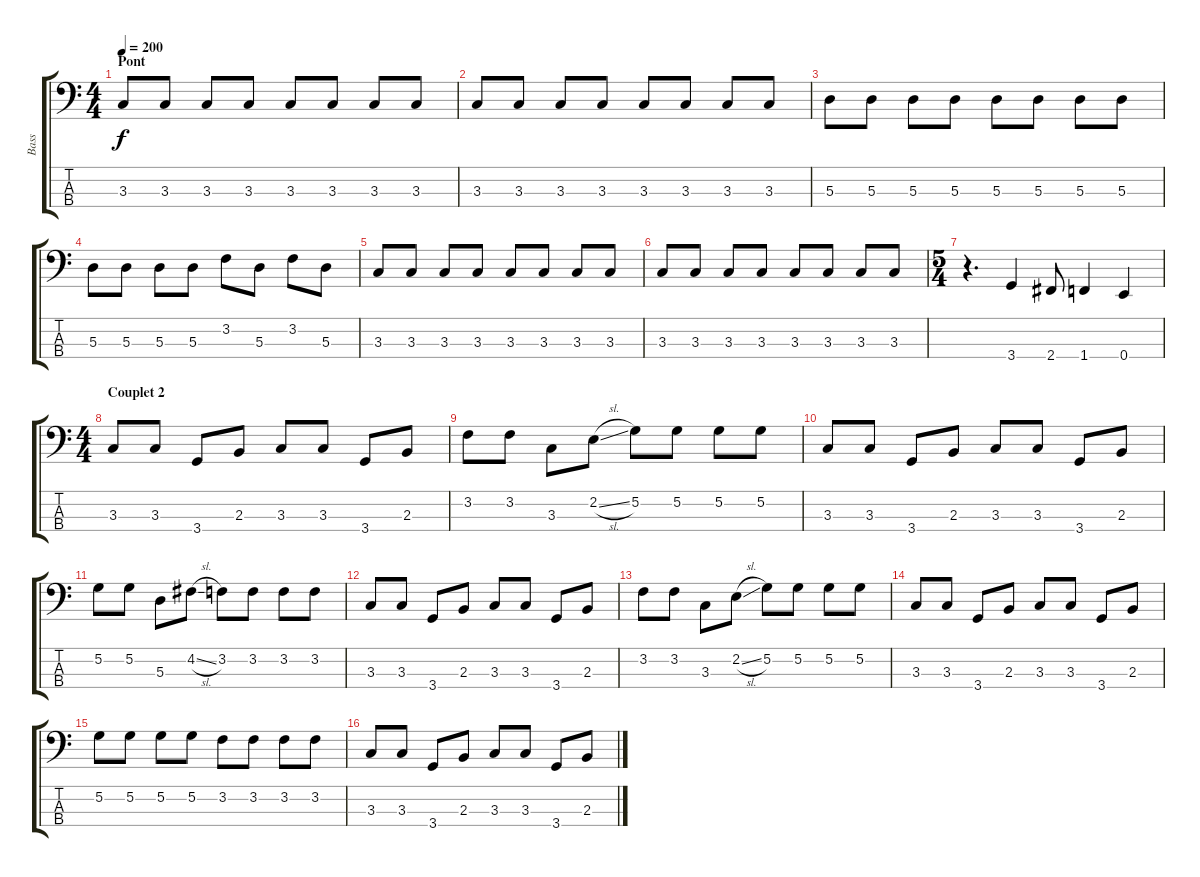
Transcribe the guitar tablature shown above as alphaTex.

\track ("Bass" "Bass") {instrument electricbassfinger}
\staff {score tabs}
\tuning (G2 D2 A1 E1) {hide}
\ts (4 4)
\section ("" "Pont")
\tempo 200
\clef f4
\ks c
3.3.8{dy f} 3.3.8 3.3.8 3.3.8 3.3.8 3.3.8 3.3.8 3.3.8 |
3.3.8 3.3.8 3.3.8 3.3.8 3.3.8 3.3.8 3.3.8 3.3.8 |
5.3.8 5.3.8 5.3.8 5.3.8 5.3.8 5.3.8 5.3.8 5.3.8 |
5.3.8 5.3.8 5.3.8 5.3.8 3.2.8 5.3.8 3.2.8 5.3.8 |
3.3.8 3.3.8 3.3.8 3.3.8 3.3.8 3.3.8 3.3.8 3.3.8 |
3.3.8 3.3.8 3.3.8 3.3.8 3.3.8 3.3.8 3.3.8 3.3.8 |
\ts (5 4)
r.4{d} 3.4.4 2.4.8 1.4.4 0.4.4 |
\ts (4 4)
\section ("" "Couplet 2")
3.3.8 3.3.8 3.4.8 2.3.8 3.3.8 3.3.8 3.4.8 2.3.8 |
3.2.8 3.2.8 3.3.8 2.2{sl}.8 5.2.8 5.2.8 5.2.8 5.2.8 |
3.3.8 3.3.8 3.4.8 2.3.8 3.3.8 3.3.8 3.4.8 2.3.8 |
5.2.8 5.2.8 5.3.8 4.2{sl}.8 3.2.8 3.2.8 3.2.8 3.2.8 |
3.3.8 3.3.8 3.4.8 2.3.8 3.3.8 3.3.8 3.4.8 2.3.8 |
3.2.8 3.2.8 3.3.8 2.2{sl}.8 5.2.8 5.2.8 5.2.8 5.2.8 |
3.3.8 3.3.8 3.4.8 2.3.8 3.3.8 3.3.8 3.4.8 2.3.8 |
5.2.8 5.2.8 5.2.8 5.2.8 3.2.8 3.2.8 3.2.8 3.2.8 |
3.3.8 3.3.8 3.4.8 2.3.8 3.3.8 3.3.8 3.4.8 2.3.8
